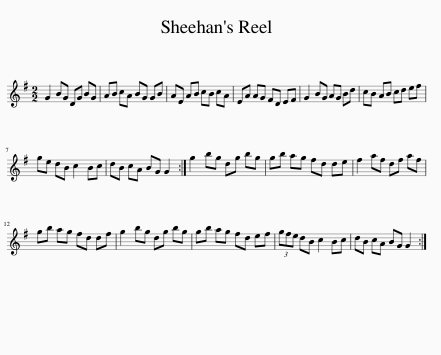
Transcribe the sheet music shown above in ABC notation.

X:1
L:1/8
M:2/2
I:linebreak $
K:G
V:1 treble
V:1
 G2 BG DG BG | AB cA BG GB | AE AB cB cA | EA AG FD EF | G2 BG AG Bd | %5
 cB AB cd ef |$ ge dB c2 Bc | dB cA BG G2 :| g2 bg dg bg | gb ag fd de | %10
 f2 af df af |$ gb ag fd df | g2 bg dg bg | gb ag fd ef | (3gfe dB c2 Bc | %15
 dB cA BG G2 :| %16
